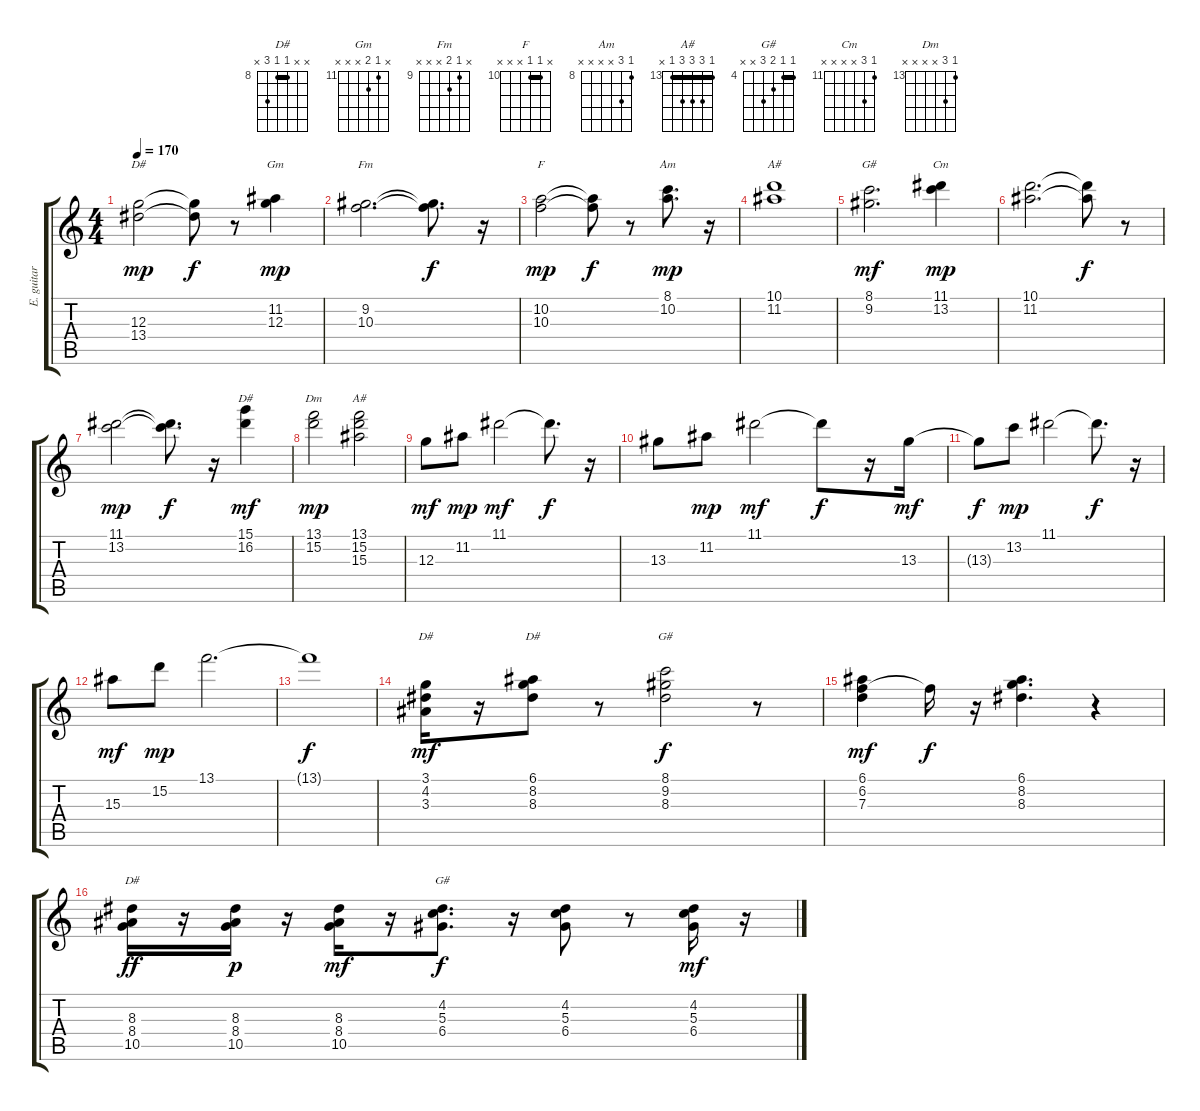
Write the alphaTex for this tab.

\track ("E. guitar" "E. guitar") {instrument distortionguitar}
\staff {score tabs}
\tuning (E4 B3 G3 D3 A2 E2) {hide}
\chord ("D#" x x 12 13 x x) {firstfret 12}
\chord ("Gm" x 11 12 x x x) {firstfret 11}
\chord ("Fm" x 9 10 x x x) {firstfret 9}
\chord ("F" x 10 10 x x x) {firstfret 10 barre 10}
\chord ("Am" 8 10 x x x x) {firstfret 8}
\chord ("A#" 10 11 x x x x) {firstfret 10}
\chord ("G#" 8 9 x x x x) {firstfret 8}
\chord ("Cm" 11 13 x x x x) {firstfret 11}
\chord ("D#" 15 16 x x x x) {firstfret 15}
\chord ("Dm" 13 15 x x x x) {firstfret 13}
\chord ("A#" 13 15 15 15 13 x) {firstfret 13 barre 13}
\chord ("D#" 3 4 3 x x x) {barre 3}
\chord ("D#" 6 8 8 8 x x) {firstfret 6}
\chord ("G#" 8 9 8 x x x) {firstfret 8 barre 8}
\chord ("D#" x x 8 8 10 x) {firstfret 8 barre 8}
\chord ("G#" 4 4 5 6 x x) {firstfret 4 barre 4}
\ts (4 4)
\tempo 170
\clef g2
\ks c
(12.3 13.4).2{ch "D#" dy mp} (12.3{t} 13.4{t}).8{dy f} r.8 (11.2 12.3).4{ch "Gm" dy mp} |
(9.2 10.3).2{d ch "Fm"} (9.2{t} 10.3{t}).8{d dy f} r.16 |
(10.2 10.3).2{ch "F" dy mp} (10.2{t} 10.3{t}).8{dy f} r.8 (8.1 10.2).8{d ch "Am" dy mp} r.16 |
(10.1 11.2).1{ch "A#"} |
(8.1 9.2).2{d ch "G#" dy mf} (11.1 13.2).4{ch "Cm" dy mp} |
(10.1 11.2).2{d} (10.1{t} 11.2{t}).8{dy f} r.8 |
(11.1 13.2).2{dy mp} (11.1{t} 13.2{t}).8{d dy f} r.16 (15.1 16.2).4{ch "D#" dy mf} |
(13.1 15.2).2{ch "Dm" dy mp} (13.1 15.2 15.3).2{ch "A#"} |
12.3.8{dy mf} 11.2.8{dy mp} 11.1.2{dy mf} 11.1{t}.8{d dy f} r.16 |
13.3.8 11.2.8{dy mp} 11.1.2{dy mf} 11.1{t}.8{dy f} r.16 13.3.16{dy mf} |
13.3{t}.8{dy f} 13.2.8{dy mp} 11.1.2 11.1{t}.8{d dy f} r.16 |
15.3.8{dy mf} 15.2.8{dy mp} 13.1.2{d} |
13.1{t}.1{dy f} |
(3.1 4.2 3.3).16{ch "D#" dy mf} r.16 (6.1 8.2 8.3).8{ch "D#"} r.8 (8.1 9.2 8.3).2{ch "G#" dy f} r.8 |
(6.1 6.2 7.3).4{dy mf} 6.2{t}.16{dy f} r.16 (6.1 8.2 8.3).4{d} r.4 |
(8.3 8.4 10.5).16{ch "D#" dy ff} r.16 (8.3 8.4 10.5).16{dy p} r.16 (8.3 8.4 10.5).16{dy mf} r.16 (4.2 5.3 6.4).8{d ch "G#" dy f} r.16 (4.2 5.3 6.4).8 r.8 (4.2 5.3 6.4).16{dy mf} r.16
